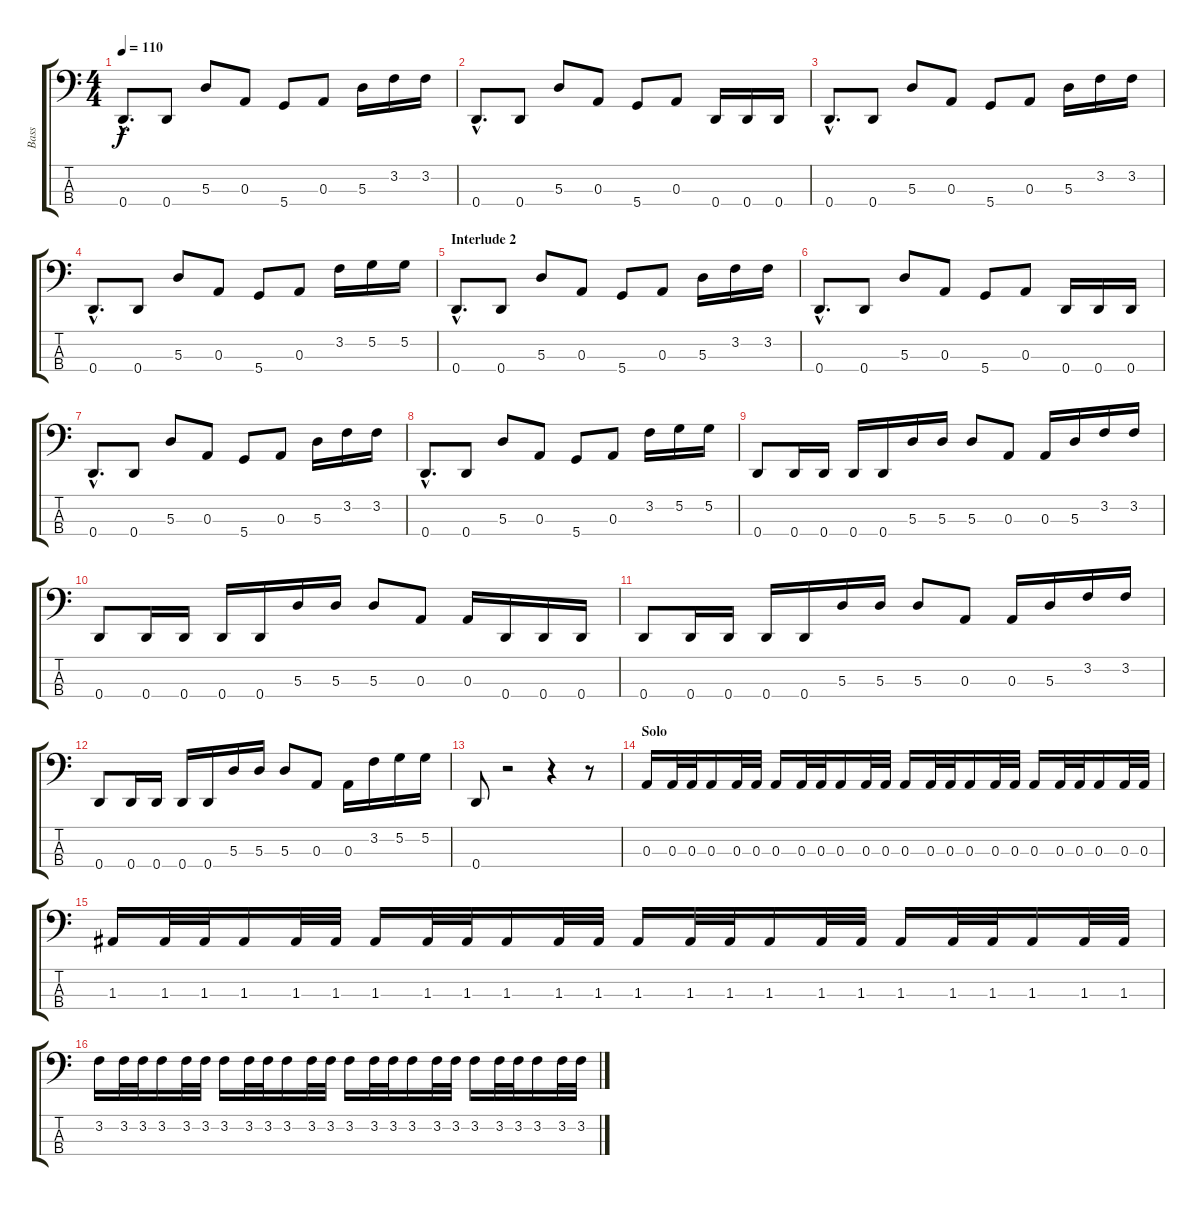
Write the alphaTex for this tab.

\track ("Bass" "Bass") {instrument electricbasspick}
\staff {score tabs}
\tuning (G2 D2 A1 D1) {hide}
\ts (4 4)
\tempo 110
\clef f4
\ks c
0.4{hac}.8{d dy f} 0.4.8 5.3.8 0.3.8 5.4.8 0.3.8 5.3.16 3.2.16 3.2.16 |
0.4{hac}.8{d} 0.4.8 5.3.8 0.3.8 5.4.8 0.3.8 0.4.16 0.4.16 0.4.16 |
0.4{hac}.8{d} 0.4.8 5.3.8 0.3.8 5.4.8 0.3.8 5.3.16 3.2.16 3.2.16 |
0.4{hac}.8{d} 0.4.8 5.3.8 0.3.8 5.4.8 0.3.8 3.2.16 5.2.16 5.2.16 |
\section ("" "Interlude 2")
0.4{hac}.8{d} 0.4.8 5.3.8 0.3.8 5.4.8 0.3.8 5.3.16 3.2.16 3.2.16 |
0.4{hac}.8{d} 0.4.8 5.3.8 0.3.8 5.4.8 0.3.8 0.4.16 0.4.16 0.4.16 |
0.4{hac}.8{d} 0.4.8 5.3.8 0.3.8 5.4.8 0.3.8 5.3.16 3.2.16 3.2.16 |
0.4{hac}.8{d} 0.4.8 5.3.8 0.3.8 5.4.8 0.3.8 3.2.16 5.2.16 5.2.16 |
0.4.8 0.4.16 0.4.16 0.4.16 0.4.16 5.3.16 5.3.16 5.3.8 0.3.8 0.3.16 5.3.16 3.2.16 3.2.16 |
0.4.8 0.4.16 0.4.16 0.4.16 0.4.16 5.3.16 5.3.16 5.3.8 0.3.8 0.3.16 0.4.16 0.4.16 0.4.16 |
0.4.8 0.4.16 0.4.16 0.4.16 0.4.16 5.3.16 5.3.16 5.3.8 0.3.8 0.3.16 5.3.16 3.2.16 3.2.16 |
0.4.8 0.4.16 0.4.16 0.4.16 0.4.16 5.3.16 5.3.16 5.3.8 0.3.8 0.3.16 3.2.16 5.2.16 5.2.16 |
0.4.8 r.2 r.4 r.8 |
\section ("" "Solo")
0.3.16 0.3.32 0.3.32 0.3.16 0.3.32 0.3.32 0.3.16 0.3.32 0.3.32 0.3.16 0.3.32 0.3.32 0.3.16 0.3.32 0.3.32 0.3.16 0.3.32 0.3.32 0.3.16 0.3.32 0.3.32 0.3.16 0.3.32 0.3.32 |
1.3.16 1.3.32 1.3.32 1.3.16 1.3.32 1.3.32 1.3.16 1.3.32 1.3.32 1.3.16 1.3.32 1.3.32 1.3.16 1.3.32 1.3.32 1.3.16 1.3.32 1.3.32 1.3.16 1.3.32 1.3.32 1.3.16 1.3.32 1.3.32 |
3.2.16 3.2.32 3.2.32 3.2.16 3.2.32 3.2.32 3.2.16 3.2.32 3.2.32 3.2.16 3.2.32 3.2.32 3.2.16 3.2.32 3.2.32 3.2.16 3.2.32 3.2.32 3.2.16 3.2.32 3.2.32 3.2.16 3.2.32 3.2.32
